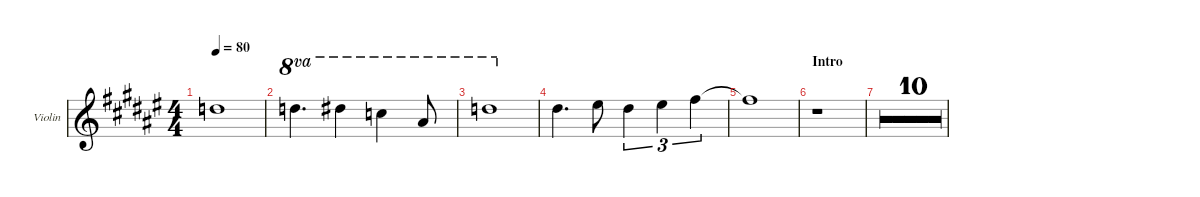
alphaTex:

\defaultSystemsLayout 4
\hideDynamics
\bracketExtendMode groupsimilarinstruments
\multiBarRest
\firstSystemTrackNameOrientation horizontal
\otherSystemsTrackNameOrientation horizontal
\track ("Violin" "Violin") {multiBarRest instrument violin}
\staff {score}
\tuning (E5 A4 D4 G3)
\ts (4 4)
\tempo 80
\clef g2
\ks f#
12.3.1{dy f} |
10.1.4{d ot 8va} 11.1.4{ot 8va} 8.1.4{ot 8va} 6.1.8{ot 8va} |
10.1.1{ot 8va} |
6.2.4{d} 8.2.8 6.2.4{tu (3 2)} 8.2.4{tu (3 2)} 9.2.4{tu (3 2)} |
9.2{t}.1 |
\section ("" "Intro")
r.1 |
r.1 |
r.1 |
r.1 |
r.1 |
r.1 |
r.1 |
r.1 |
r.1 |
r.1 |
r.1
